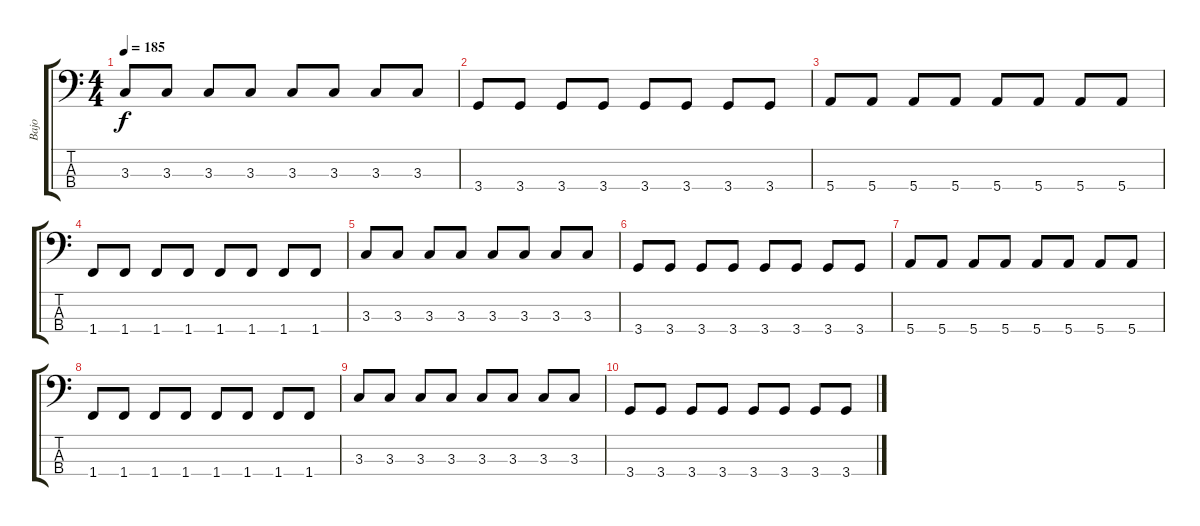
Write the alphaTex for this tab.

\track ("Bajo" "Bajo") {instrument electricbasspick}
\staff {score tabs}
\tuning (G2 D2 A1 E1) {hide}
\ts (4 4)
\tempo 185
\clef f4
\ks c
3.3.8{dy f} 3.3.8 3.3.8 3.3.8 3.3.8 3.3.8 3.3.8 3.3.8 |
3.4.8 3.4.8 3.4.8 3.4.8 3.4.8 3.4.8 3.4.8 3.4.8 |
5.4.8 5.4.8 5.4.8 5.4.8 5.4.8 5.4.8 5.4.8 5.4.8 |
1.4.8 1.4.8 1.4.8 1.4.8 1.4.8 1.4.8 1.4.8 1.4.8 |
3.3.8 3.3.8 3.3.8 3.3.8 3.3.8 3.3.8 3.3.8 3.3.8 |
3.4.8 3.4.8 3.4.8 3.4.8 3.4.8 3.4.8 3.4.8 3.4.8 |
5.4.8 5.4.8 5.4.8 5.4.8 5.4.8 5.4.8 5.4.8 5.4.8 |
1.4.8 1.4.8 1.4.8 1.4.8 1.4.8 1.4.8 1.4.8 1.4.8 |
3.3.8 3.3.8 3.3.8 3.3.8 3.3.8 3.3.8 3.3.8 3.3.8 |
3.4.8 3.4.8 3.4.8 3.4.8 3.4.8 3.4.8 3.4.8 3.4.8
